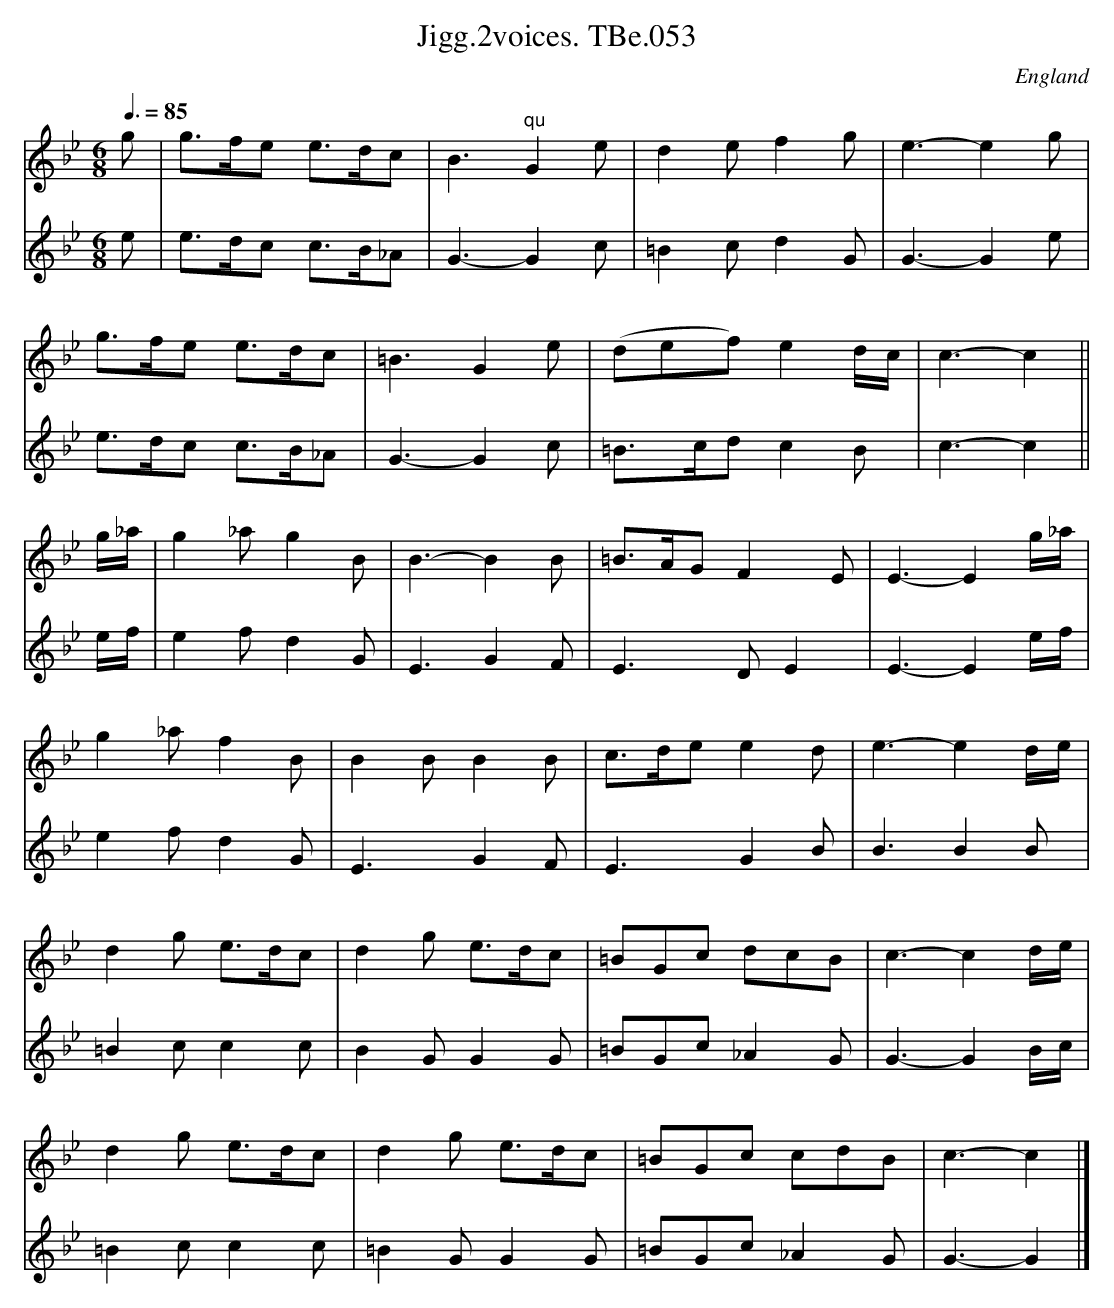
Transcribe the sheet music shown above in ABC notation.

X:1
T:Jigg.2voices. TBe.053
L:1/8
M:6/8
O:England
Q:3/8=85
K:Bb major
[V:1]g | g>fe e>dc | B3 "^qu"G2 e | d2ef2g | e3-e2 g | !
[V:2]e | e>dc c>B_A | G3-G2 c | =B2cd2G | G3-G2 e |!
[V:1]g>fe e>dc | =B3 G2e | (def) e2 d/c/ | c3-c2 ||!
[V:2]e>dc c>B_A | G3-G2 c | =B>cd c2 B | c3-c2 ||!
[V:1]g/_a/ | g2_a g2B | B3-B2 B |=B>AG F2E | E3-E2 g/_a/ |!
[V:2]e/f/ | e2f d2G | E3G2F | E3DE2 | E3-E2 e/f/ |!
[V:1]g2_af2B | B2BB2B | c>de e2 d | e3-e2 d/e/ |!
[V:2]e2fd2G | E3 G2F | E3G2B | B3B2B |!
[V:1]d2g e>dc | d2g e>dc | =BGc dcB | c3-c2 d/e/ |!
[V:2]=B2cc2c | B2GG2G | =BGc_A2G |G3-G2B/c/ |!
[V:1]d2g e>dc | d2g e>dc | =BGc cdB | c3-c2 |]
[V:2]=B2cc2c | =B2GG2G | =BGc _A2G | G3-G2 |]
